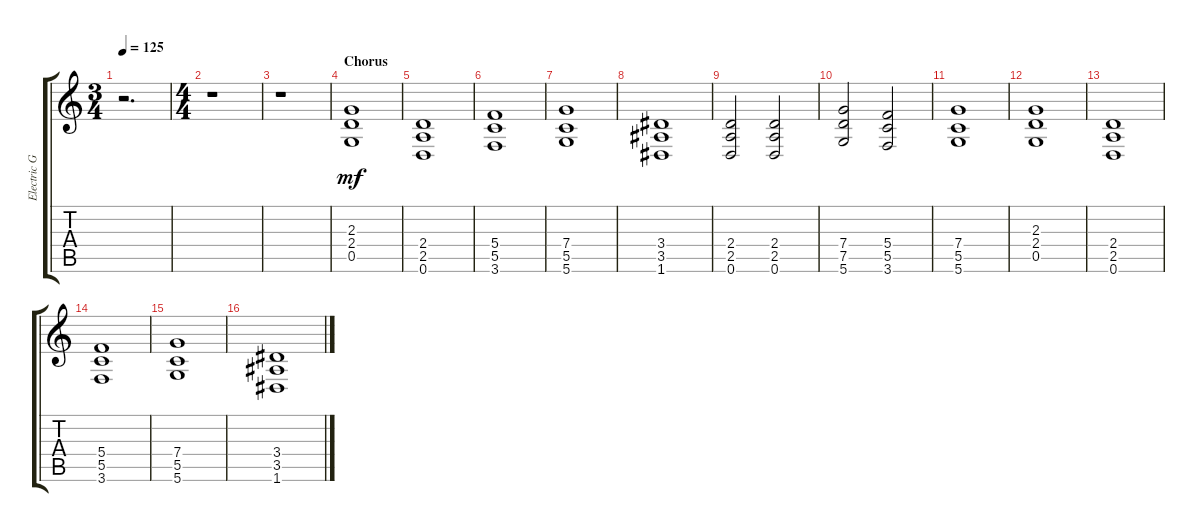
\track ("Electric Guitar" "Electric G") {instrument distortionguitar}
\staff {score tabs}
\tuning (D4 A3 F3 C3 G2 D2) {hide}
\ts (3 4)
\tempo 125
\clef g2
\ks c
r.2{d dy mf} |
\ts (4 4)
r.1 |
r.1 |
\section ("" "Chorus")
(2.3 2.4 0.5).1 |
(2.4 2.5 0.6).1 |
(5.4 5.5 3.6).1 |
(7.4 5.5 5.6).1 |
(3.4 3.5 1.6).1 |
(2.4 2.5 0.6).2 (2.4 2.5 0.6).2 |
(7.4 7.5 5.6).2 (5.4 5.5 3.6).2 |
(7.4 5.5 5.6).1 |
(2.3 2.4 0.5).1 |
(2.4 2.5 0.6).1 |
(5.4 5.5 3.6).1 |
(7.4 5.5 5.6).1 |
(3.4 3.5 1.6).1
